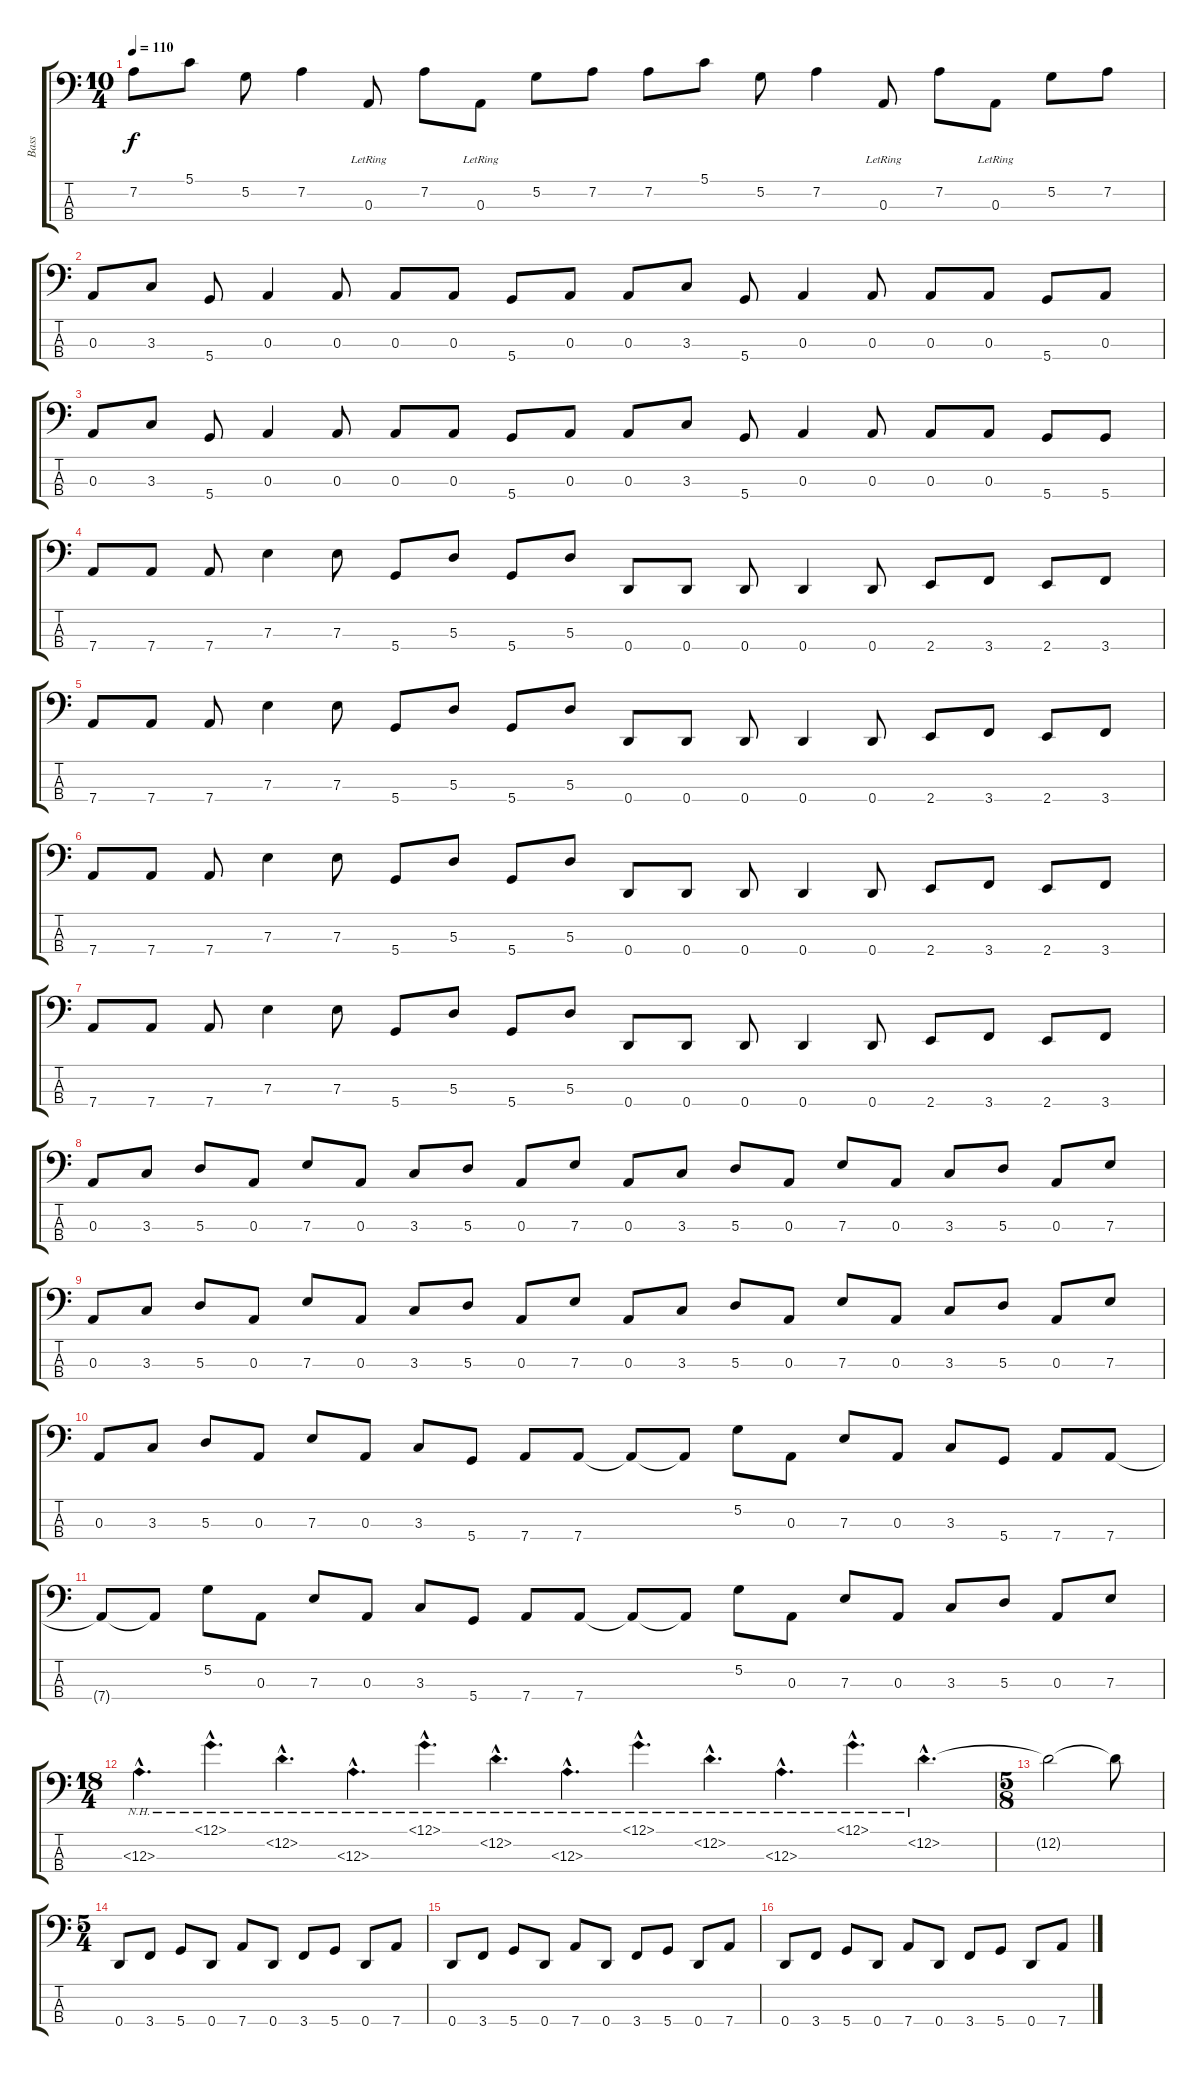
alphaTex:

\track ("Bass" "Bass") {instrument electricbasspick}
\staff {score tabs}
\tuning (G2 D2 A1 D1) {hide}
\ts (10 4)
\tempo 110
\clef f4
\ks c
7.2.8{dy f} 5.1.8 5.2.8 7.2.4 0.3{lr}.8 7.2.8 0.3{lr}.8 5.2.8 7.2.8 7.2.8 5.1.8 5.2.8 7.2.4 0.3{lr}.8 7.2.8 0.3{lr}.8 5.2.8 7.2.8 |
0.3.8 3.3.8 5.4.8 0.3.4 0.3.8 0.3.8 0.3.8 5.4.8 0.3.8 0.3.8 3.3.8 5.4.8 0.3.4 0.3.8 0.3.8 0.3.8 5.4.8 0.3.8 |
0.3.8 3.3.8 5.4.8 0.3.4 0.3.8 0.3.8 0.3.8 5.4.8 0.3.8 0.3.8 3.3.8 5.4.8 0.3.4 0.3.8 0.3.8 0.3.8 5.4.8 5.4.8 |
7.4.8 7.4.8 7.4.8 7.3.4 7.3.8 5.4.8 5.3.8 5.4.8 5.3.8 0.4.8 0.4.8 0.4.8 0.4.4 0.4.8 2.4.8 3.4.8 2.4.8 3.4.8 |
7.4.8 7.4.8 7.4.8 7.3.4 7.3.8 5.4.8 5.3.8 5.4.8 5.3.8 0.4.8 0.4.8 0.4.8 0.4.4 0.4.8 2.4.8 3.4.8 2.4.8 3.4.8 |
7.4.8 7.4.8 7.4.8 7.3.4 7.3.8 5.4.8 5.3.8 5.4.8 5.3.8 0.4.8 0.4.8 0.4.8 0.4.4 0.4.8 2.4.8 3.4.8 2.4.8 3.4.8 |
7.4.8 7.4.8 7.4.8 7.3.4 7.3.8 5.4.8 5.3.8 5.4.8 5.3.8 0.4.8 0.4.8 0.4.8 0.4.4 0.4.8 2.4.8 3.4.8 2.4.8 3.4.8 |
0.3.8 3.3.8 5.3.8 0.3.8 7.3.8 0.3.8 3.3.8 5.3.8 0.3.8 7.3.8 0.3.8 3.3.8 5.3.8 0.3.8 7.3.8 0.3.8 3.3.8 5.3.8 0.3.8 7.3.8 |
0.3.8 3.3.8 5.3.8 0.3.8 7.3.8 0.3.8 3.3.8 5.3.8 0.3.8 7.3.8 0.3.8 3.3.8 5.3.8 0.3.8 7.3.8 0.3.8 3.3.8 5.3.8 0.3.8 7.3.8 |
0.3.8 3.3.8 5.3.8 0.3.8 7.3.8 0.3.8 3.3.8 5.4.8 7.4.8 7.4.8 7.4{t}.8 7.4{t}.8 5.2.8 0.3.8 7.3.8 0.3.8 3.3.8 5.4.8 7.4.8 7.4.8 |
7.4{t}.8 7.4{t}.8 5.2.8 0.3.8 7.3.8 0.3.8 3.3.8 5.4.8 7.4.8 7.4.8 7.4{t}.8 7.4{t}.8 5.2.8 0.3.8 7.3.8 0.3.8 3.3.8 5.3.8 0.3.8 7.3.8 |
\ts (18 4)
12.3{nh hac}.4{d} 12.1{nh hac}.4{d} 12.2{nh hac}.4{d} 12.3{nh hac}.4{d} 12.1{nh hac}.4{d} 12.2{nh hac}.4{d} 12.3{nh hac}.4{d} 12.1{nh hac}.4{d} 12.2{nh hac}.4{d} 12.3{nh hac}.4{d} 12.1{nh hac}.4{d} 12.2{nh hac}.4{d} |
\ts (5 8)
12.2{t}.2 12.2{t}.8 |
\ts (5 4)
0.4.8 3.4.8 5.4.8 0.4.8 7.4.8 0.4.8 3.4.8 5.4.8 0.4.8 7.4.8 |
0.4.8 3.4.8 5.4.8 0.4.8 7.4.8 0.4.8 3.4.8 5.4.8 0.4.8 7.4.8 |
0.4.8 3.4.8 5.4.8 0.4.8 7.4.8 0.4.8 3.4.8 5.4.8 0.4.8 7.4.8
